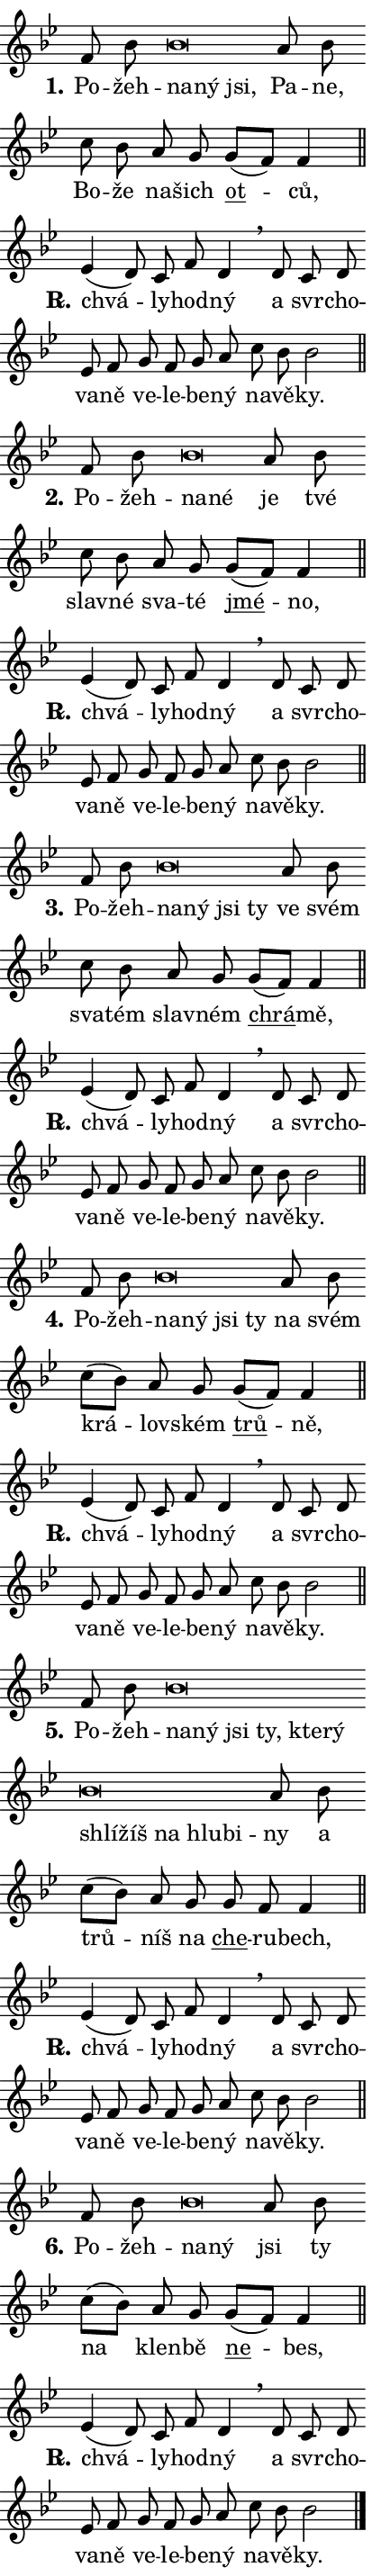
\version "2.24.0"
\header { tagline = "" }
\paper {
  indent = 0\cm
  top-margin = 0\cm
  right-margin = 0.13\cm % to fit lyric hyphens
  bottom-margin = 0\cm
  left-margin = 0\cm
  paper-width = 7\cm
  page-breaking = #ly:one-page-breaking
  system-system-spacing.basic-distance = #11
  score-system-spacing.basic-distance = #11
  ragged-last = ##f
}


%% Author: Thomas Morley
%% https://lists.gnu.org/archive/html/lilypond-user/2020-05/msg00002.html
#(define (line-position grob)
"Returns position of @var[grob} in current system:
   @code{'start}, if at first time-step
   @code{'end}, if at last time-step
   @code{'middle} otherwise
"
  (let* ((col (ly:item-get-column grob))
         (ln (ly:grob-object col 'left-neighbor))
         (rn (ly:grob-object col 'right-neighbor))
         (col-to-check-left (if (ly:grob? ln) ln col))
         (col-to-check-right (if (ly:grob? rn) rn col))
         (break-dir-left
           (and
             (ly:grob-property col-to-check-left 'non-musical #f)
             (ly:item-break-dir col-to-check-left)))
         (break-dir-right
           (and
             (ly:grob-property col-to-check-right 'non-musical #f)
             (ly:item-break-dir col-to-check-right))))
        (cond ((eqv? 1 break-dir-left) 'start)
              ((eqv? -1 break-dir-right) 'end)
              (else 'middle))))

#(define (tranparent-at-line-position vctor)
  (lambda (grob)
  "Relying on @code{line-position} select the relevant enry from @var{vctor}.
Used to determine transparency,"
    (case (line-position grob)
      ((end) (not (vector-ref vctor 0)))
      ((middle) (not (vector-ref vctor 1)))
      ((start) (not (vector-ref vctor 2))))))

noteHeadBreakVisibility =
#(define-music-function (break-visibility)(vector?)
"Makes @code{NoteHead}s transparent relying on @var{break-visibility}"
#{
  \override NoteHead.transparent =
    #(tranparent-at-line-position break-visibility)
#})

#(define delete-ledgers-for-transparent-note-heads
  (lambda (grob)
    "Reads whether a @code{NoteHead} is transparent.
If so this @code{NoteHead} is removed from @code{'note-heads} from
@var{grob}, which is supposed to be @code{LedgerLineSpanner}.
As a result ledgers are not printed for this @code{NoteHead}"
    (let* ((nhds-array (ly:grob-object grob 'note-heads))
           (nhds-list
             (if (ly:grob-array? nhds-array)
                 (ly:grob-array->list nhds-array)
                 '()))
           ;; Relies on the transparent-property being done before
           ;; Staff.LedgerLineSpanner.after-line-breaking is executed.
           ;; This is fragile ...
           (to-keep
             (remove
               (lambda (nhd)
                 (ly:grob-property nhd 'transparent #f))
               nhds-list)))
      ;; TODO find a better method to iterate over grob-arrays, similiar
      ;; to filter/remove etc for lists
      ;; For now rebuilt from scratch
      (set! (ly:grob-object grob 'note-heads)  '())
      (for-each
        (lambda (nhd)
          (ly:pointer-group-interface::add-grob grob 'note-heads nhd))
        to-keep))))

squashNotes = {
  \override NoteHead.X-extent = #'(-0.2 . 0.2)
  \override NoteHead.Y-extent = #'(-0.75 . 0)
  \override NoteHead.stencil =
    #(lambda (grob)
       (let ((pos (ly:grob-property grob 'staff-position)))
         (begin
           (if (< pos -7) (display "ERROR: Lower brevis then expected\n") (display ""))
           (if (<= pos -6) ly:text-interface::print ly:note-head::print))))
}
unSquashNotes = {
  \revert NoteHead.X-extent
  \revert NoteHead.Y-extent
  \revert NoteHead.stencil
}

hideNotes = \noteHeadBreakVisibility #begin-of-line-visible
unHideNotes = \noteHeadBreakVisibility #all-visible

% work-around for resetting accidentals
% https://lilypond.org/doc/v2.23/Documentation/notation/displaying-rhythms#unmetered-music
cadenzaMeasure = {
  \cadenzaOff
  \partial 1024 s1024
  \cadenzaOn
}

#(define-markup-command (accent layout props text) (markup?)
  "Underline accented syllable"
  (interpret-markup layout props
    #{\markup \override #'(offset . 4.3) \underline { #text }#}))

responsum = \markup \concat {
  "R" \hspace #-1.05 \path #0.1 #'((moveto 0 0.07) (lineto 0.9 0.8)) \hspace #0.05 "."
}

spaceSize = #0.6828661417322834 % exact space size for TeX Gyre Schola

\layout {
  \context {
    \Staff
    \remove "Time_signature_engraver"
    \override LedgerLineSpanner.after-line-breaking = #delete-ledgers-for-transparent-note-heads
  }
  \context {
    \Lyrics {
      \override LyricSpace.minimum-distance = \spaceSize
      \override LyricText.font-name = #"TeX Gyre Schola"
      \override LyricText.font-size = 1
      \override StanzaNumber.font-name = #"TeX Gyre Schola Bold"
      \override StanzaNumber.font-size = 1
    }
  }
  \context {
    \Score 
    \override NoteHead.text =
      #(lambda (grob) 
        (let ((pos (ly:grob-property grob 'staff-position)))
          #{\markup {
            \combine
              \halign #-0.55 \raise #(if (= pos -6) 0 0.5) \override #'(thickness . 2) \draw-line #'(3.2 . 0)
              \musicglyph "noteheads.sM1"
          }#}))
  }
}

% magnetic-lyrics.ily
%
%   written by
%     Jean Abou Samra <jean@abou-samra.fr>
%     Werner Lemberg <wl@gnu.org>
%
%   adapted by
%     Jiri Hon <jiri.hon@gmail.com>
%
% Version 2022-Apr-15

% https://www.mail-archive.com/lilypond-user@gnu.org/msg149350.html

#(define (Left_hyphen_pointer_engraver context)
   "Collect syllable-hyphen-syllable occurrences in lyrics and store
them in properties.  This engraver only looks to the left.  For
example, if the lyrics input is @code{foo -- bar}, it does the
following.

@itemize @bullet
@item
Set the @code{text} property of the @code{LyricHyphen} grob between
@q{foo} and @q{bar} to @code{foo}.

@item
Set the @code{left-hyphen} property of the @code{LyricText} grob with
text @q{foo} to the @code{LyricHyphen} grob between @q{foo} and
@q{bar}.
@end itemize

Use this auxiliary engraver in combination with the
@code{lyric-@/text::@/apply-@/magnetic-@/offset!} hook."
   (let ((hyphen #f)
         (text #f))
     (make-engraver
      (acknowledgers
       ((lyric-syllable-interface engraver grob source-engraver)
        (set! text grob)))
      (end-acknowledgers
       ((lyric-hyphen-interface engraver grob source-engraver)
        ;(when (not (grob::has-interface grob 'lyric-space-interface))
          (set! hyphen grob)));)
      ((stop-translation-timestep engraver)
       (when (and text hyphen)
         (ly:grob-set-object! text 'left-hyphen hyphen))
       (set! text #f)
       (set! hyphen #f)))))

#(define (lyric-text::apply-magnetic-offset! grob)
   "If the space between two syllables is less than the value in
property @code{LyricText@/.details@/.squash-threshold}, move the right
syllable to the left so that it gets concatenated with the left
syllable.

Use this function as a hook for
@code{LyricText@/.after-@/line-@/breaking} if the
@code{Left_@/hyphen_@/pointer_@/engraver} is active."
   (let ((hyphen (ly:grob-object grob 'left-hyphen #f)))
     (when hyphen
       (let ((left-text (ly:spanner-bound hyphen LEFT)))
         (when (grob::has-interface left-text 'lyric-syllable-interface)
           (let* ((common (ly:grob-common-refpoint grob left-text X))
                  (this-x-ext (ly:grob-extent grob common X))
                  (left-x-ext
                   (begin
                     ;; Trigger magnetism for left-text.
                     (ly:grob-property left-text 'after-line-breaking)
                     (ly:grob-extent left-text common X)))
                  ;; `delta` is the gap width between two syllables.
                  (delta (- (interval-start this-x-ext)
                            (interval-end left-x-ext)))
                  (details (ly:grob-property grob 'details))
                  (threshold (assoc-get 'squash-threshold details 0.2)))
             (when (< delta threshold)
               (let* (;; We have to manipulate the input text so that
                      ;; ligatures crossing syllable boundaries are not
                      ;; disabled.  For languages based on the Latin
                      ;; script this is essentially a beautification.
                      ;; However, for non-Western scripts it can be a
                      ;; necessity.
                      (lt (ly:grob-property left-text 'text))
                      (rt (ly:grob-property grob 'text))
                      (is-space (grob::has-interface hyphen 'lyric-space-interface))
                      (space (if is-space " " ""))
                      (extra-delta (if is-space spaceSize 0))
                      ;; Append new syllable.
                      (ltrt-space (if (and (string? lt) (string? rt))
                                (string-append lt space rt)
                                (make-concat-markup (list lt space rt))))
                      ;; Right-align `ltrt` to the right side.
                      (ltrt-space-markup (grob-interpret-markup
                               grob
                               (make-translate-markup
                                (cons (interval-length this-x-ext) 0)
                                (make-right-align-markup ltrt-space)))))
                 (begin
                   ;; Don't print `left-text`.
                   (ly:grob-set-property! left-text 'stencil #f)
                   ;; Set text and stencil (which holds all collected
                   ;; syllables so far) and shift it to the left.
                   (ly:grob-set-property! grob 'text ltrt-space)
                   (ly:grob-set-property! grob 'stencil ltrt-space-markup)
                   (ly:grob-translate-axis! grob (- (- delta extra-delta)) X))))))))))


#(define (lyric-hyphen::displace-bounds-first grob)
   ;; Make very sure this callback isn't triggered too early.
   (let ((left (ly:spanner-bound grob LEFT))
         (right (ly:spanner-bound grob RIGHT)))
     (ly:grob-property left 'after-line-breaking)
     (ly:grob-property right 'after-line-breaking)
     (ly:lyric-hyphen::print grob)))

squashThreshold = #0.4

\layout {
  \context {
    \Lyrics
    \consists #Left_hyphen_pointer_engraver
    \override LyricText.after-line-breaking =
      #lyric-text::apply-magnetic-offset!
    \override LyricHyphen.stencil = #lyric-hyphen::displace-bounds-first
    \override LyricText.details.squash-threshold = \squashThreshold
    \override LyricHyphen.minimum-distance = 0
    \override LyricHyphen.minimum-length = \squashThreshold
  }
}

squashText = \override LyricText.details.squash-threshold = 9999
unSquashText = \override LyricText.details.squash-threshold = \squashThreshold

leftText = \override LyricText.self-alignment-X = #LEFT
unLeftText = \revert LyricText.self-alignment-X

starOffset = #(lambda (grob) 
                (let ((x_offset (ly:self-alignment-interface::aligned-on-x-parent grob)))
                  (if (= x_offset 0) 0 (+ x_offset 1.2))))

star = #(define-music-function (syllable)(string?)
"Append star separator at the end of a syllable"
#{
  \once \override LyricText.X-offset = #starOffset
  \lyricmode { \markup {
    #syllable
    \override #'((font-name . "TeX Gyre Schola Bold")) \hspace #0.2 \lower #0.65 \larger "*"
  } }
#})

starAccent = #(define-music-function (syllable)(string?)
"Append star separator at the end of a syllable and make accent"
#{
  \once \override LyricText.X-offset = #starOffset
  \lyricmode { \markup {
    \accent #syllable
    \override #'((font-name . "TeX Gyre Schola Bold")) \hspace #0.2 \lower #0.65 \larger "*"
  } }
#})

breath = #(define-music-function (syllable)(string?)
"Append breathing indicator at the end of a syllable"
#{
  \lyricmode { \markup { #syllable "+" } }
#})

optionalBreath = #(define-music-function (syllable)(string?)
"Append optional breathing indicator at the end of a syllable"
#{
  \lyricmode { \markup { #syllable "(+)" } }
#})


\score {
    <<
        \new Voice = "melody" { \cadenzaOn \key bes \major \relative { f'8 bes \bar "" \squashNotes bes\breve*1/16 \hideNotes \breve*1/16 \breve*1/16 \bar "" \unHideNotes \unSquashNotes a8 bes \bar "" c8 bes a g \bar "" g[( f)] f4 \cadenzaMeasure \bar "||" \break } }
        \new Lyrics \lyricsto "melody" { \lyricmode { \set stanza = "1."
Po -- žeh -- \leftText na -- \squashText ný jsi, \unLeftText \unSquashText Pa -- ne, Bo -- že na -- šich \markup \accent ot -- ců, } }
    >>
    \layout {}
}

\score {
    <<
        \new Voice = "melody" { \cadenzaOn \key bes \major \relative { es'4( d8)] c f d4 \breathe d8 c d \bar "" es f \bar "" g f \bar "" g a \bar "" c bes bes2 \cadenzaMeasure \bar "||" \break } }
        \new Lyrics \lyricsto "melody" { \lyricmode { \set stanza = \responsum
chvá -- ly -- hod -- ný a svr -- cho -- va -- ně ve -- le -- be -- ný na -- vě -- ky. } }
    >>
    \layout {}
}

\score {
    <<
        \new Voice = "melody" { \cadenzaOn \key bes \major \relative { f'8 bes \bar "" \squashNotes bes\breve*1/16 \hideNotes \breve*1/16 \bar "" \unHideNotes \unSquashNotes a8 bes \bar "" c8 bes a g \bar "" g[( f)] f4 \cadenzaMeasure \bar "||" \break } }
        \new Lyrics \lyricsto "melody" { \lyricmode { \set stanza = "2."
Po -- žeh -- \leftText na -- \squashText né \unLeftText \unSquashText je tvé slav -- né sva -- té \markup \accent jmé -- no, } }
    >>
    \layout {}
}

\score {
    <<
        \new Voice = "melody" { \cadenzaOn \key bes \major \relative { es'4( d8)] c f d4 \breathe d8 c d \bar "" es f \bar "" g f \bar "" g a \bar "" c bes bes2 \cadenzaMeasure \bar "||" \break } }
        \new Lyrics \lyricsto "melody" { \lyricmode { \set stanza = \responsum
chvá -- ly -- hod -- ný a svr -- cho -- va -- ně ve -- le -- be -- ný na -- vě -- ky. } }
    >>
    \layout {}
}

\score {
    <<
        \new Voice = "melody" { \cadenzaOn \key bes \major \relative { f'8 bes \bar "" \squashNotes bes\breve*1/16 \hideNotes \breve*1/16 \bar "" \breve*1/16 \breve*1/16 \bar "" \unHideNotes \unSquashNotes a8 bes \bar "" c8 bes a g \bar "" g[( f)] f4 \cadenzaMeasure \bar "||" \break } }
        \new Lyrics \lyricsto "melody" { \lyricmode { \set stanza = "3."
Po -- žeh -- \leftText na -- \squashText ný jsi ty \unLeftText \unSquashText ve svém sva -- tém slav -- ném \markup \accent chrá -- mě, } }
    >>
    \layout {}
}

\score {
    <<
        \new Voice = "melody" { \cadenzaOn \key bes \major \relative { es'4( d8)] c f d4 \breathe d8 c d \bar "" es f \bar "" g f \bar "" g a \bar "" c bes bes2 \cadenzaMeasure \bar "||" \break } }
        \new Lyrics \lyricsto "melody" { \lyricmode { \set stanza = \responsum
chvá -- ly -- hod -- ný a svr -- cho -- va -- ně ve -- le -- be -- ný na -- vě -- ky. } }
    >>
    \layout {}
}

\score {
    <<
        \new Voice = "melody" { \cadenzaOn \key bes \major \relative { f'8 bes \bar "" \squashNotes bes\breve*1/16 \hideNotes \breve*1/16 \bar "" \breve*1/16 \breve*1/16 \bar "" \unHideNotes \unSquashNotes a8 bes \bar "" c8[( bes)] a g \bar "" g[( f)] f4 \cadenzaMeasure \bar "||" \break } }
        \new Lyrics \lyricsto "melody" { \lyricmode { \set stanza = "4."
Po -- žeh -- \leftText na -- \squashText ný jsi ty \unLeftText \unSquashText na svém krá -- lov -- ském \markup \accent trů -- ně, } }
    >>
    \layout {}
}

\score {
    <<
        \new Voice = "melody" { \cadenzaOn \key bes \major \relative { es'4( d8)] c f d4 \breathe d8 c d \bar "" es f \bar "" g f \bar "" g a \bar "" c bes bes2 \cadenzaMeasure \bar "||" \break } }
        \new Lyrics \lyricsto "melody" { \lyricmode { \set stanza = \responsum
chvá -- ly -- hod -- ný a svr -- cho -- va -- ně ve -- le -- be -- ný na -- vě -- ky. } }
    >>
    \layout {}
}

\score {
    <<
        \new Voice = "melody" { \cadenzaOn \key bes \major \relative { f'8 bes \bar "" \squashNotes bes\breve*1/16 \hideNotes \breve*1/16 \bar "" \breve*1/16 \bar "" \breve*1/16 \bar "" \breve*1/16 \bar "" \breve*1/16 \bar "" \breve*1/16 \bar "" \breve*1/16 \bar "" \breve*1/16 \bar "" \breve*1/16 \breve*1/16 \bar "" \unHideNotes \unSquashNotes a8 bes \bar "" c8[( bes)] a g \bar "" g f f4 \cadenzaMeasure \bar "||" \break } }
        \new Lyrics \lyricsto "melody" { \lyricmode { \set stanza = "5."
Po -- žeh -- \leftText na -- \squashText ný jsi ty, kte -- rý shlí -- žíš na hlu -- bi -- \unLeftText \unSquashText ny a trů -- níš na \markup \accent che -- ru -- bech, } }
    >>
    \layout {}
}

\score {
    <<
        \new Voice = "melody" { \cadenzaOn \key bes \major \relative { es'4( d8)] c f d4 \breathe d8 c d \bar "" es f \bar "" g f \bar "" g a \bar "" c bes bes2 \cadenzaMeasure \bar "||" \break } }
        \new Lyrics \lyricsto "melody" { \lyricmode { \set stanza = \responsum
chvá -- ly -- hod -- ný a svr -- cho -- va -- ně ve -- le -- be -- ný na -- vě -- ky. } }
    >>
    \layout {}
}

\score {
    <<
        \new Voice = "melody" { \cadenzaOn \key bes \major \relative { f'8 bes \bar "" \squashNotes bes\breve*1/16 \hideNotes \breve*1/16 \bar "" \unHideNotes \unSquashNotes a8 bes \bar "" c8[( bes)] a g \bar "" g[( f)] f4 \cadenzaMeasure \bar "||" \break } }
        \new Lyrics \lyricsto "melody" { \lyricmode { \set stanza = "6."
Po -- žeh -- \leftText na -- \squashText ný \unLeftText \unSquashText jsi ty na klen -- bě \markup \accent ne -- bes, } }
    >>
    \layout {}
}

\score {
    <<
        \new Voice = "melody" { \cadenzaOn \key bes \major \relative { es'4( d8)] c f d4 \breathe d8 c d \bar "" es f \bar "" g f \bar "" g a \bar "" c bes bes2 \cadenzaMeasure \bar "||" \break } \bar "|." }
        \new Lyrics \lyricsto "melody" { \lyricmode { \set stanza = \responsum
chvá -- ly -- hod -- ný a svr -- cho -- va -- ně ve -- le -- be -- ný na -- vě -- ky. } }
    >>
    \layout {}
}
